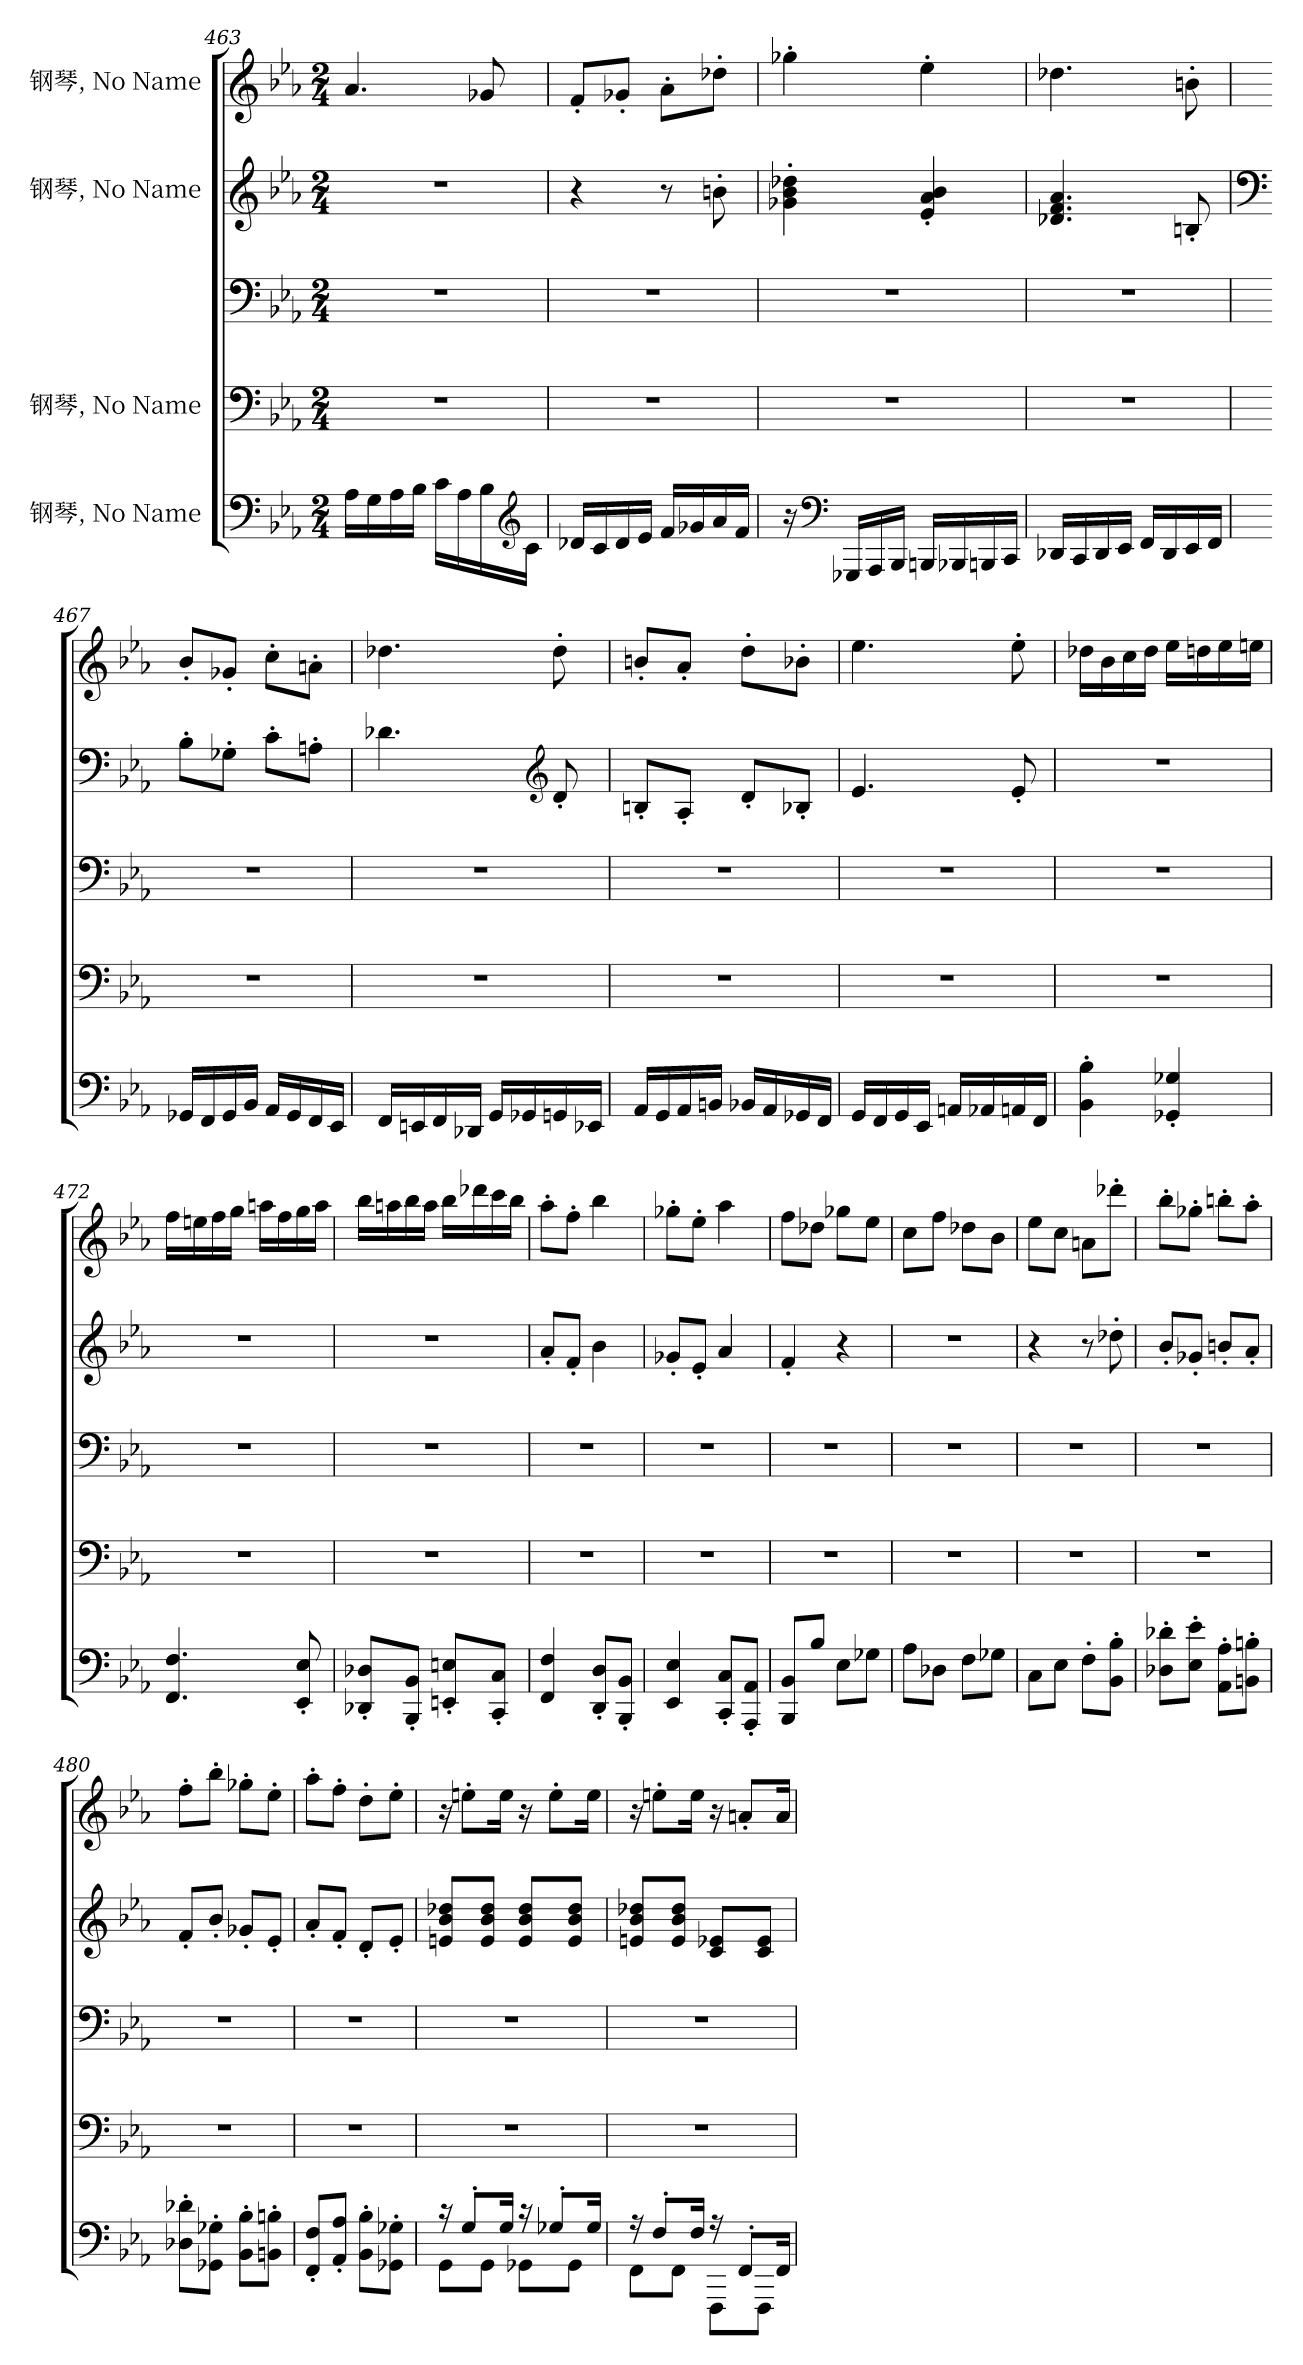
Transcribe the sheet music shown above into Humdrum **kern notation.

**kern	**kern	**kern	**kern	**kern
*part4	*part3	*part3	*part2	*part1
*staff5	*staff4	*staff3	*staff2	*staff1
*I"钢琴, No Name	*I"钢琴, No Name	*	*I"钢琴, No Name	*I"钢琴, No Name
*clefF4	*clefF4	*clefF4	*clefG2	*clefG2
*k[b-e-a-]	*k[b-e-a-]	*k[b-e-a-]	*k[b-e-a-]	*k[b-e-a-]
*M2/4	*M2/4	*M2/4	*M2/4	*M2/4
*MM140	*MM140	*MM140	*MM140	*MM140
=463	=463	=463	=463	=463
16A-\LL	2r	2r	2r	4.a-/
16G\	.	.	.	.
16A-\	.	.	.	.
16B-\JJ	.	.	.	.
16c\LL	.	.	.	.
16A-\	.	.	.	.
16B-\	.	.	.	8g-X/
*clefG2	*	*	*	*
16c\JJ	.	.	.	.
=464	=464	=464	=464	=464
16d-X/LL	2r	2r	4r	8f'/L
16c/	.	.	.	.
16d-/	.	.	.	8g-X'/J
16e-/JJ	.	.	.	.
16f/LL	.	.	8r	8a-'\L
16g-X/	.	.	.	.
16a-/	.	.	8bn'\	8dd-X'\J
16f/JJ	.	.	.	.
!!LO:LB:g=z
=465	=465	=465	=465	=465
*	*	*	*	*MM140
16r	2r	2r	4g-X\' 4b-\' 4dd-X\'	4gg-X'\
*clefF4	*	*	*	*
16GGG-X/LL	.	.	.	.
16AAA-/	.	.	.	.
16BBB-/JJ	.	.	.	.
16BBBn/LL	.	.	4e-/' 4a-/' 4b-/'	4ee-'\
16BBB-X/	.	.	.	.
16BBBn/	.	.	.	.
16CC/JJ	.	.	.	.
=466	=466	=466	=466	=466
*	*	*	*	*MM140
16DD-X/LL	2r	2r	4.d-X/ 4.f/ 4.a-/	4.dd-X\
16CC/	.	.	.	.
16DD-/	.	.	.	.
16EE-/JJ	.	.	.	.
16FF/LL	.	.	.	.
16DD-/	.	.	.	.
16EE-/	.	.	8Bn'/	8bn'\
16FF/JJ	.	.	.	.
=467	=467	=467	=467	=467
*	*	*	*clefF4	*
16GG-X/LL	2r	2r	8B-'\L	8b-'/L
16FF/	.	.	.	.
16GG-/	.	.	8G-X'\J	8g-X'/J
16BB-/JJ	.	.	.	.
16AA-/LL	.	.	8c'\L	8cc'\L
16GG-/	.	.	.	.
16FF/	.	.	8An'\J	8an'\J
16EE-/JJ	.	.	.	.
!!LO:PB:g=z
=468	=468	=468	=468	=468
*	*	*	*	*MM140
16FF/LL	2r	2r	4.d-X\	4.dd-X\
16EEn/	.	.	.	.
16FF/	.	.	.	.
16DD-X/JJ	.	.	.	.
16GG/LL	.	.	.	.
16GG-X/	.	.	.	.
*	*	*	*clefG2	*
16GGn/	.	.	8d-'/	8dd-'\
16EE-X/JJ	.	.	.	.
=469	=469	=469	=469	=469
16AA-/LL	2r	2r	8Bn'/L	8bn'/L
16GG/	.	.	.	.
16AA-/	.	.	8A-'/J	8a-'/J
16BBn/JJ	.	.	.	.
16BB-X/LL	.	.	8d'/L	8dd'\L
16AA-/	.	.	.	.
16GG-X/	.	.	8B-X'/J	8b-X'\J
16FF/JJ	.	.	.	.
=470	=470	=470	=470	=470
*	*	*	*	*MM140
16GG/LL	2r	2r	4.e-/	4.ee-\
16FF/	.	.	.	.
16GG/	.	.	.	.
16EE-/JJ	.	.	.	.
16AAn/LL	.	.	.	.
16AA-X/	.	.	.	.
16AAn/	.	.	8e-'/	8ee-'\
16FF/JJ	.	.	.	.
!!LO:LB:g=z
=471	=471	=471	=471	=471
*	*	*	*	*MM140
4BB-\' 4B-\'	2r	2r	2r	16dd-X\LL
.	.	.	.	16b-\
.	.	.	.	16cc\
.	.	.	.	16dd-\JJ
4GG-X/' 4G-X/'	.	.	.	16ee-\LL
.	.	.	.	16ddn\
.	.	.	.	16ee-\
*	*	*	*	*MM134
.	.	.	.	16een\JJ
=472	=472	=472	=472	=472
*	*	*	*	*MM140
4.FF/ 4.F/	2r	2r	2r	16ff\LL
.	.	.	.	16een\
.	.	.	.	16ff\
.	.	.	.	16gg\JJ
.	.	.	.	16aan\LL
.	.	.	.	16ff\
8EE-/' 8E-/'	.	.	.	16gg\
.	.	.	.	16aa\JJ
=473	=473	=473	=473	=473
8DD-X/' 8D-X/'L	2r	2r	2r	16bb-\LL
.	.	.	.	16aan\
8BBB-/' 8BB-/'J	.	.	.	16bb-\
.	.	.	.	16aa\JJ
8EEn/' 8En/'L	.	.	.	16bb-\LL
.	.	.	.	16ddd-X\
8CC/' 8C/'J	.	.	.	16ccc\
*	*	*	*	*MM138
.	.	.	.	16bb-\JJ
=474	=474	=474	=474	=474
*	*	*	*	*MM140
4FF/ 4F/	2r	2r	8a-'/L	8aa-'\L
.	.	.	8f'/J	8ff'\J
*	*	*	*	*MM140
8DD/' 8D/'L	.	.	4b-\	4bb-\
8BBB-/' 8BB-/'J	.	.	.	.
!!LO:PB:g=z
=475	=475	=475	=475	=475
*	*	*	*	*MM140
4EE-/ 4E-/	2r	2r	8g-X'/L	8gg-X'\L
.	.	.	8e-'/J	8ee-'\J
*	*	*	*	*MM140
8CC/' 8C/'L	.	.	4a-/	4aa-\
8AAA-/' 8AA-/'J	.	.	.	.
=476	=476	=476	=476	=476
8BBB-/ 8BB-/L	2r	2r	4f'/	8ff\L
8B-/J	.	.	.	8dd-X\J
8E-\L	.	.	4r	8gg-X\L
8G-X\J	.	.	.	8ee-\J
=477	=477	=477	=477	=477
8A-\L	2r	2r	2r	8cc\L
8D-X\J	.	.	.	8ff\J
8F\L	.	.	.	8dd-X\L
8G-X\J	.	.	.	8b-\J
=478	=478	=478	=478	=478
8C\L	2r	2r	4r	8ee-\L
8E-\J	.	.	.	8cc\J
8F'\L	.	.	8r	8an\L
*	*	*	*	*MM138
8BB-\' 8B-\'J	.	.	8dd-X'\	8ddd-X'\J
=479	=479	=479	=479	=479
8D-X\' 8d-X\'L	2r	2r	8b-'/L	8bb-'\L
8E-\' 8e-\'J	.	.	8g-X'/J	8gg-X'\J
8AA-\' 8A-\'L	.	.	8bn'/L	8bbn'\L
8BBn\' 8Bn\'J	.	.	8a-'/J	8aa-'\J
=480	=480	=480	=480	=480
8D-X\' 8d-X\'L	2r	2r	8f'/L	8ff'\L
8GG-X\' 8G-X\'J	.	.	8b-'/J	8bb-'\J
8BB-\' 8B-\'L	.	.	8g-X'/L	8gg-X'\L
8BBn\' 8Bn\'J	.	.	8e-'/J	8ee-'\J
!!LO:LB:g=z
=481	=481	=481	=481	=481
8FF/' 8F/'L	2r	2r	8a-'/L	8aa-'\L
8AA-/' 8A-/'J	.	.	8f'/J	8ff'\J
8BB-\' 8B-\'L	.	.	8d'/L	8dd'\L
8GG-X\' 8G-X\'J	.	.	8e-'/J	8ee-'\J
=482	=482	=482	=482	=482
*	*	*	*	*MM138
*^	*	*	*	*
16r	8GG\L	2r	2r	8en/ 8b-/ 8dd-X/L	16r
8G'/L	.	.	.	.	8een'\L
.	8GG\J	.	.	8e/ 8b-/ 8dd-/J	.
16G/Jk	.	.	.	.	16ee\Jk
16r	8GG-X\L	.	.	8e/ 8b-/ 8dd-/L	16r
8G-X'/L	.	.	.	.	8ee'\L
.	8GG-\J	.	.	8e/ 8b-/ 8dd-/J	.
16G-/Jk	.	.	.	.	16ee\Jk
=483	=483	=483	=483	=483	=483
16r	8FF\L	2r	2r	8en/ 8b-/ 8dd-X/L	16r
8F'/L	.	.	.	.	8een'\L
.	8FF\J	.	.	8e/ 8b-/ 8dd-/J	.
16F/Jk	.	.	.	.	16ee\Jk
16r	8FFF\L	.	.	8c/ 8e-X/L	16r
8FF'/L	.	.	.	.	8an'/L
.	8FFF\J	.	.	8c/ 8e-/J	.
*	*	*	*	*	*MM136
16FF/Jk	.	.	.	.	16a/Jk
*v	*v	*	*	*	*
=	=	=	=	=
*-	*-	*-	*-	*-
